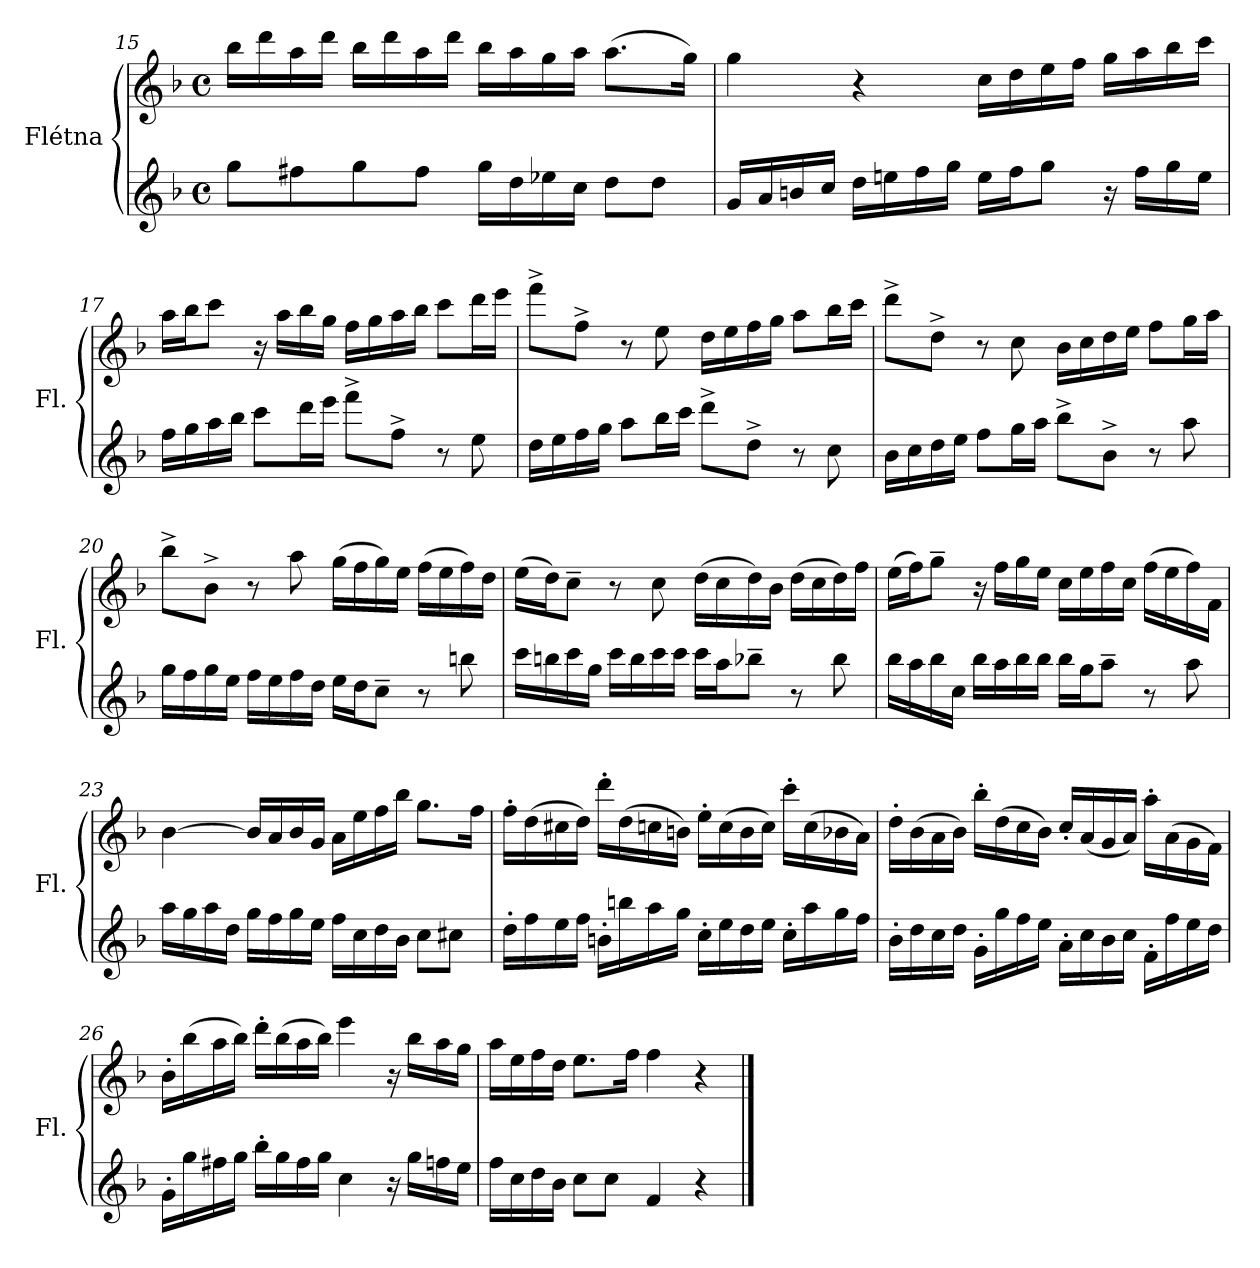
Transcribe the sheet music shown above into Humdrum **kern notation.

**kern	**kern
*part1	*part1
*staff2	*staff1
*I"Flétna	*
*I'Fl.	*
!!LO:LB:g=z
*clefG2	*clefG2
*k[b-]	*k[b-]
*M4/4	*M4/4
*met(c)	*met(c)
=15	=15
8gg\L	16bb-\LL
.	16ddd\
8ff#X\	16aa\
.	16ddd\JJ
8gg\	16bb-\LL
.	16ddd\
8ff#\J	16aa\
.	16ddd\JJ
16gg\LL	16bb-\LL
16dd\	16aa\
16ee-X\	16gg\
16cc\JJ	16aa\JJ
8dd\L	(8.aa\L
8dd\J	.
.	16gg\Jk)
=16	=16
16g/LL	4gg\
16a/	.
16bn/	.
16cc/JJ	.
16dd\LL	4r
16een\	.
16ff\	.
16gg\JJ	.
16ee\LL	16cc\LL
16ff\J	16dd\
8gg\J	16ee\
.	16ff\JJ
16r	16gg\LL
16ff\LL	16aa\
16gg\	16bb-\
16ee\JJ	16ccc\JJ
!!LO:LB:g=z
=17	=17
16ff\LL	16aa\LL
16gg\	16bb-\J
16aa\	8ccc\J
16bb-\JJ	.
8ccc\L	16r
.	16aa\LL
16ddd\L	16bb-\
16eee\JJ	16gg\JJ
8fff^\L	16ff\LL
.	16gg\
8ff^\J	16aa\
.	16bb-\JJ
8r	8ccc\L
8ee\	16ddd\L
.	16eee\JJ
=18	=18
16dd\LL	8fff^\L
16ee\	.
16ff\	8ff^\J
16gg\JJ	.
8aa\L	8r
16bb-\L	8ee\
16ccc\JJ	.
8ddd^\L	16dd\LL
.	16ee\
8dd^\J	16ff\
.	16gg\JJ
8r	8aa\L
8cc\	16bb-\L
.	16ccc\JJ
!!LO:LB:g=z
=19	=19
16b-\LL	8ddd^\L
16cc\	.
16dd\	8dd^\J
16ee\JJ	.
8ff\L	8r
16gg\L	8cc\
16aa\JJ	.
8bb-^\L	16b-\LL
.	16cc\
8b-^\J	16dd\
.	16ee\JJ
8r	8ff\L
8aa\	16gg\L
.	16aa\JJ
=20	=20
16gg\LL	8bb-^\L
16ff\	.
16gg\	8b-^\J
16ee\JJ	.
16ff\LL	8r
16ee\	.
16ff\	8aa\
16dd\JJ	.
16ee\LL	(16gg\LL
16dd\J	16ff\
8cc~\J	16gg\)
.	16ee\JJ
8r	(16ff\LL
.	16ee\
8bbn\	16ff\)
.	16dd\JJ
!!LO:LB:g=z
=21	=21
16ccc\LL	(16ee\LL
16bbn\	16dd\J)
16ccc\	8cc~\J
16gg\JJ	.
16ccc\LL	8r
16bb\	.
16ccc\	8cc\
16ccc\JJ	.
16ccc\LL	(16dd\LL
16aa\J	16cc\
8bb-X~\J	16dd\)
.	16b-\JJ
8r	(16dd\LL
.	16cc\
8bb-\	16dd\)
.	16ff\JJ
=22	=22
16bb-\LL	(16ee\LL
16aa\	16ff\J)
16bb-\	8gg~\J
16cc\JJ	.
16bb-\LL	16r
16aa\	16ff\LL
16bb-\	16gg\
16bb-\JJ	16ee\JJ
16bb-\LL	16cc\LL
16gg\J	16ee\
8aa~\J	16ff\
.	16cc\JJ
8r	(16ff\LL
.	16ee\
8aa\	16ff\)
.	16f\JJ
!!LO:PB:g=z
=23	=23
16aa\LL	[4b-\
16gg\	.
16aa\	.
16dd\JJ	.
16gg\LL	16b-/LL]
16ff\	16a/
16gg\	16b-/
16ee\JJ	16g/JJ
16ff\LL	16a\LL
16cc\	16ee\
16dd\	16ff\
16b-\JJ	16bb-\JJ
8cc\L	8.gg\L
8cc#X\J	.
.	16ff\Jk
=24	=24
16dd'\LL	16ff'\LL
16ff\	(16dd\
16ee\	16cc#X\
16ff\JJ	16dd\JJ)
16bn'\LL	16ddd'\LL
16bbn\	(16dd\
16aa\	16ccn\
16gg\JJ	16bn\JJ)
16cc'\LL	16ee'\LL
16ee\	(16cc\
16dd\	16b\
16ee\JJ	16cc\JJ)
16cc'\LL	16ccc'\LL
16aa\	(16cc\
16gg\	16b-X\
16ff\JJ	16a\JJ)
!!LO:LB:g=z
=25	=25
16b-'\LL	16dd'\LL
16dd\	(16b-\
16cc\	16a\
16dd\JJ	16b-\JJ)
16g'\LL	16bb-'\LL
16gg\	(16dd\
16ff\	16cc\
16ee\JJ	16b-\JJ)
16a'\LL	16cc'/LL
16cc\	(16a/
16b-\	16g/
16cc\JJ	16a/JJ)
16f'\LL	16aa'\LL
16ff\	(16a\
16ee\	16g\
16dd\JJ	16f\JJ)
=26	=26
16g'\LL	16b-'\LL
16gg\	(16bb-\
16ff#X\	16aa\
16gg\JJ	16bb-\JJ)
16bb-'\LL	16ddd'\LL
16gg\	(16bb-\
16ff#\	16aa\
16gg\JJ	16bb-\JJ)
4cc\	4eee\
16r	16r
16gg\LL	16bb-\LL
16ffn\	16aa\
16ee\JJ	16gg\JJ
=27	=27
16ff\LL	16aa\LL
16cc\	16ee\
16dd\	16ff\
16b-\JJ	16dd\JJ
8cc\L	8.ee\L
8cc\J	.
.	16ff\Jk
4f/	4ff\
4r	4r
==	==
*-	*-
